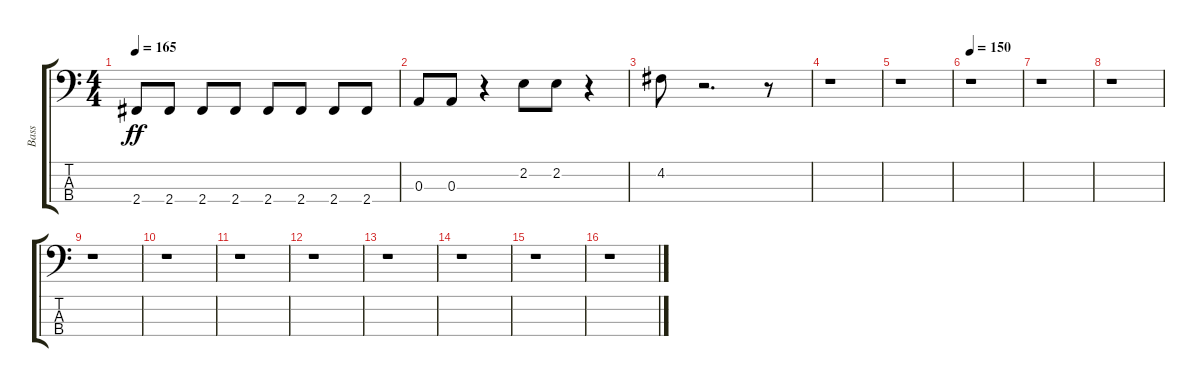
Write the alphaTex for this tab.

\track ("Bass" "Bass") {instrument electricbasspick}
\staff {score tabs}
\tuning (G2 D2 A1 E1) {hide}
\ts (4 4)
\tempo 165
\clef f4
\ks c
2.4.8{dy ff} 2.4.8 2.4.8 2.4.8 2.4.8 2.4.8 2.4.8 2.4.8 |
0.3.8 0.3.8 r.4 2.2.8 2.2.8 r.4 |
4.2.8 r.2{d} r.8 |
r.1 |
r.1 |
\tempo 150
r.1 |
r.1 |
r.1 |
r.1 |
r.1 |
r.1 |
r.1 |
r.1 |
r.1 |
r.1 |
r.1
